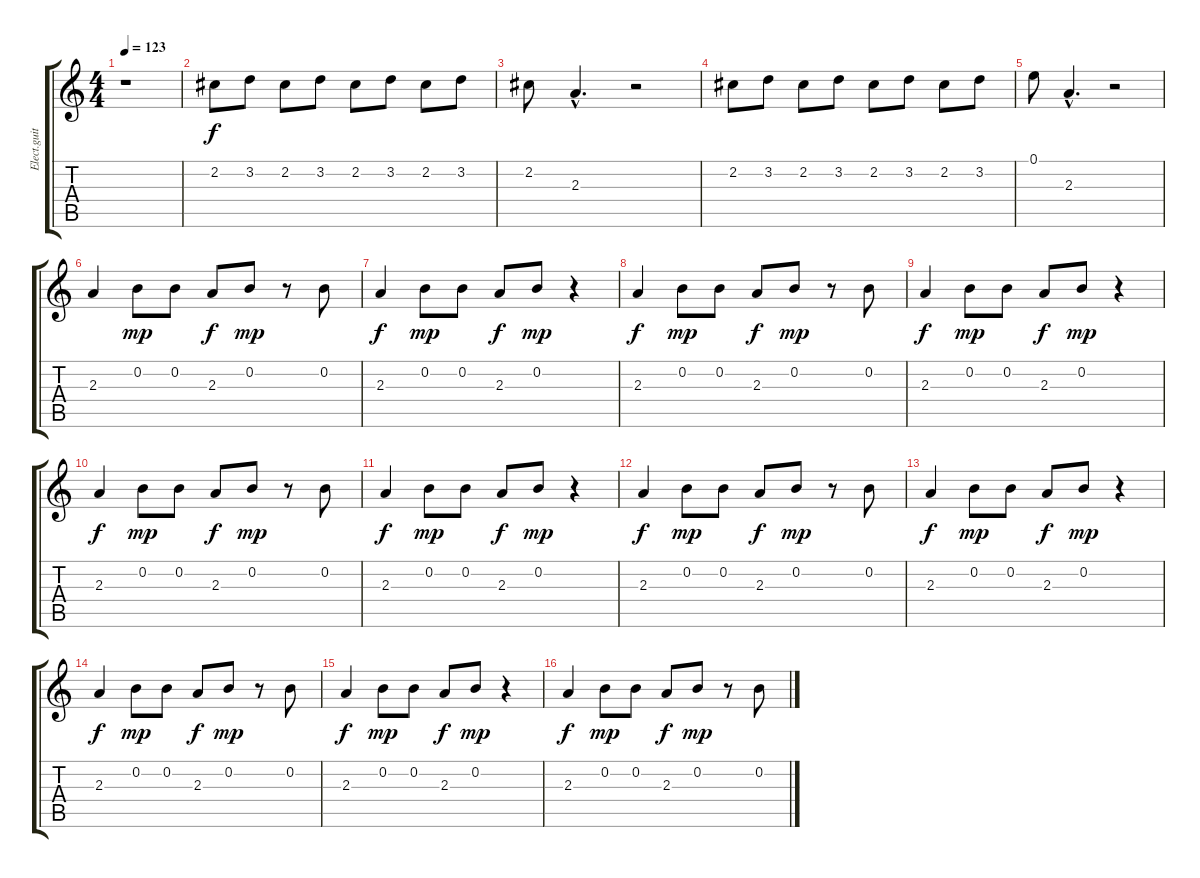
\track ("Elect.guitar (clean)" "Elect.guit") {instrument electricguitarclean}
\staff {score tabs}
\tuning (E4 B3 G3 D3 A2 E2) {hide}
\ts (4 4)
\tempo 123
\clef g2
\ks c
r.1{dy f instrument electricguitarclean} |
2.2.8 3.2.8 2.2.8 3.2.8 2.2.8 3.2.8 2.2.8 3.2.8 |
2.2.8 2.3{hac}.4{d} r.2 |
2.2.8 3.2.8 2.2.8 3.2.8 2.2.8 3.2.8 2.2.8 3.2.8 |
0.1.8 2.3{hac}.4{d} r.2 |
2.3.4 0.2.8{dy mp} 0.2.8 2.3.8{dy f} 0.2.8{dy mp} r.8 0.2.8 |
2.3.4{dy f} 0.2.8{dy mp} 0.2.8 2.3.8{dy f} 0.2.8{dy mp} r.4 |
2.3.4{dy f} 0.2.8{dy mp} 0.2.8 2.3.8{dy f} 0.2.8{dy mp} r.8 0.2.8 |
2.3.4{dy f} 0.2.8{dy mp} 0.2.8 2.3.8{dy f} 0.2.8{dy mp} r.4 |
2.3.4{dy f} 0.2.8{dy mp} 0.2.8 2.3.8{dy f} 0.2.8{dy mp} r.8 0.2.8 |
2.3.4{dy f} 0.2.8{dy mp} 0.2.8 2.3.8{dy f} 0.2.8{dy mp} r.4 |
2.3.4{dy f} 0.2.8{dy mp} 0.2.8 2.3.8{dy f} 0.2.8{dy mp} r.8 0.2.8 |
2.3.4{dy f} 0.2.8{dy mp} 0.2.8 2.3.8{dy f} 0.2.8{dy mp} r.4 |
2.3.4{dy f} 0.2.8{dy mp} 0.2.8 2.3.8{dy f} 0.2.8{dy mp} r.8 0.2.8 |
2.3.4{dy f} 0.2.8{dy mp} 0.2.8 2.3.8{dy f} 0.2.8{dy mp} r.4 |
2.3.4{dy f} 0.2.8{dy mp} 0.2.8 2.3.8{dy f} 0.2.8{dy mp} r.8 0.2.8
